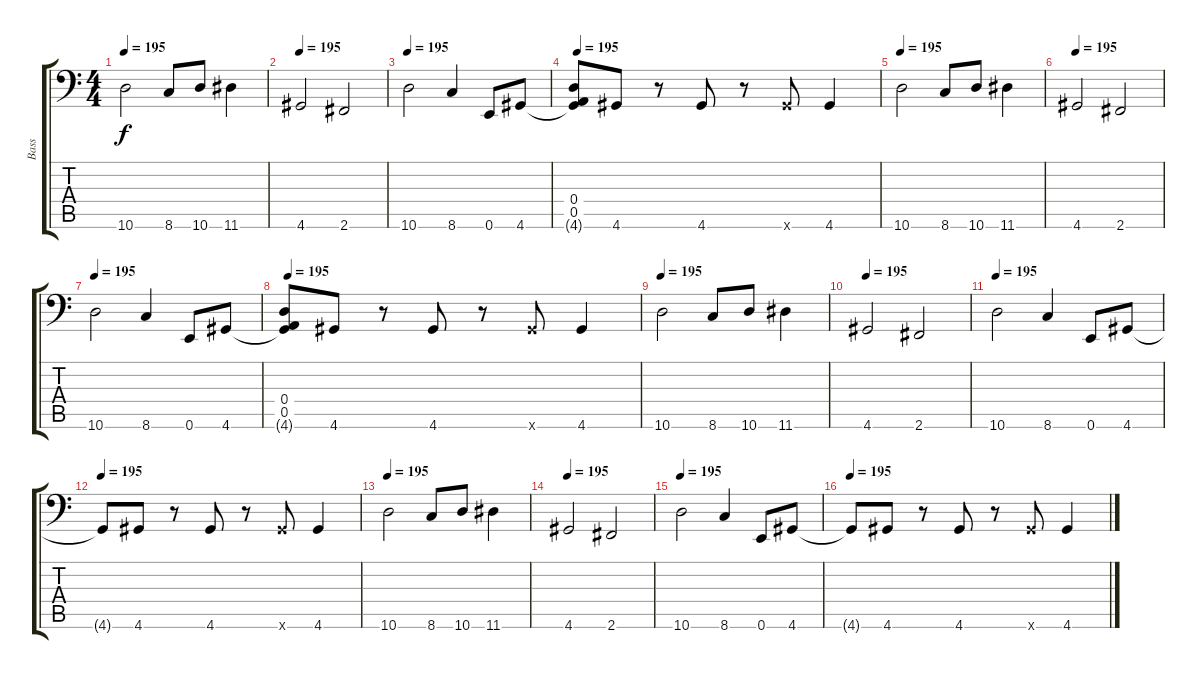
\track ("Bass" "Bass") {instrument electricbassfinger}
\staff {score tabs}
\tuning (E3 B2 G2 D2 A1 E1) {hide}
\ts (4 4)
\tempo 195
\clef f4
\ks c
10.6.2{dy f} 8.6.8 10.6.8 11.6.4 |
\tempo 195
4.6.2 2.6.2 |
\tempo 195
10.6.2 8.6.4 0.6.8 4.6.8 |
\tempo 195
(0.4 0.5 4.6{t}).8 4.6.8 r.8 4.6.8 r.8 4.6{x}.8 4.6.4 |
\tempo 195
10.6.2 8.6.8 10.6.8 11.6.4 |
\tempo 195
4.6.2 2.6.2 |
\tempo 195
10.6.2 8.6.4 0.6.8 4.6.8 |
\tempo 195
(0.4 0.5 4.6{t}).8 4.6.8 r.8 4.6.8 r.8 4.6{x}.8 4.6.4 |
\tempo 195
10.6.2 8.6.8 10.6.8 11.6.4 |
\tempo 195
4.6.2 2.6.2 |
\tempo 195
10.6.2 8.6.4 0.6.8 4.6.8 |
\tempo 195
4.6{t}.8 4.6.8 r.8 4.6.8 r.8 4.6{x}.8 4.6.4 |
\tempo 195
10.6.2 8.6.8 10.6.8 11.6.4 |
\tempo 195
4.6.2 2.6.2 |
\tempo 195
10.6.2 8.6.4 0.6.8 4.6.8 |
\tempo 195
4.6{t}.8 4.6.8 r.8 4.6.8 r.8 4.6{x}.8 4.6.4
